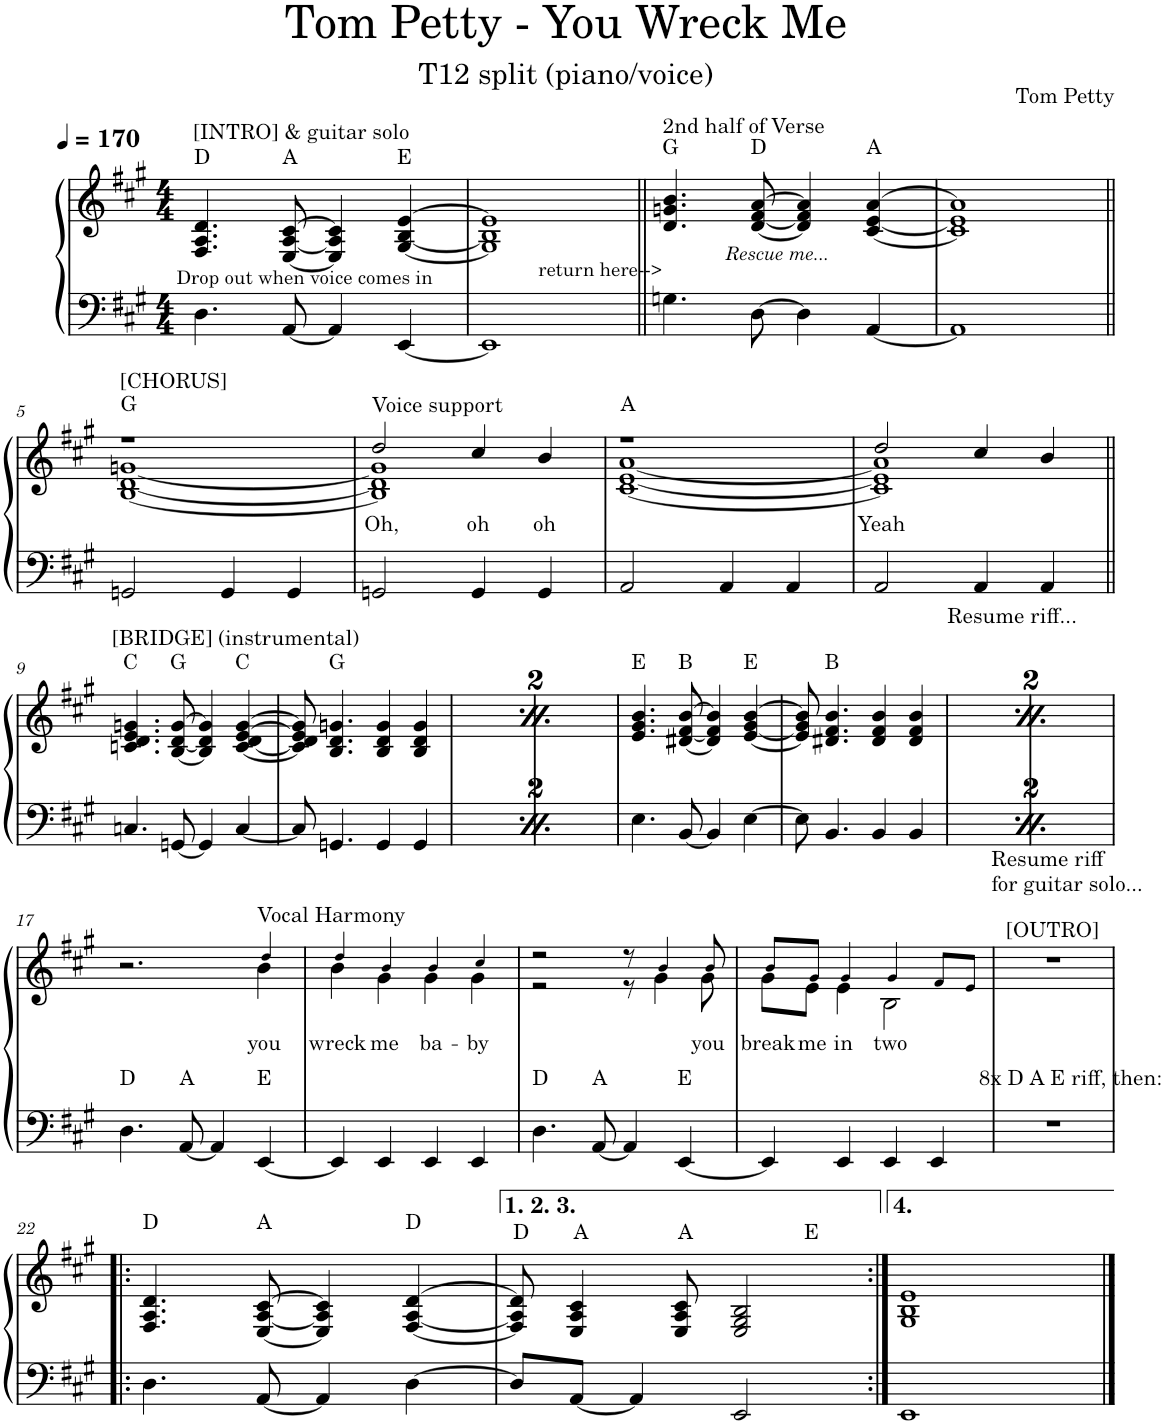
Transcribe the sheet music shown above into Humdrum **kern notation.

**kern	**kern	**text	**harte
*part1	*part1	*part1	*part1
*staff2	*staff1	*staff1	*
*I"Piano	*	*	*
*I'Pno.	*	*	*
*clefF4	*clefG2	*	*
*k[f#c#g#]	*k[f#c#g#]	*	*
*M4/4	*M4/4	*	*
*MM170	*MM170	*	*
=1	=1	=1	=1
!	!LO:TX:b:t=Drop out when voice comes in	!	!
!	!LO:TX:a:t=[INTRO] & guitar solo	!	!
4.D\	4.F#/ 4.A/ 4.d/	.	D:maj
[8AA/	[8E/ [8A/ [8c#/	.	A:maj
4AA/]	4E/] 4A/] 4c#/]	.	.
[4EE/	[4G#/ [4B/ [4e/	.	E:maj
=2	=2	=2	=2
1EE]	1G#] 1B] 1e]	.	.
=3||	=3||	=3||	=3||
!	!LO:TX:a:t=2nd half of Verse	!	!
!	!LO:TX:b:t=return here-->	!	!
4.Gn\	4.d/ 4.gn/ 4.b/	.	G:maj
!	!LO:TX:b:i:t=Rescue me...	!	!
[8D\	[8d/ [8f#/ [8a/	.	D:maj
4D\]	4d/] 4f#/] 4a/]	.	.
[4AA/	[4c#/ [4e/ [4a/	.	A:maj
=4	=4	=4	=4
1AA]	1c#] 1e] 1a]	.	.
!!LO:LB:g=z
=5||	=5||	=5||	=5||
*	*^	*	*
!	!LO:TX:a:t=[CHORUS]	!	!	!
2GGn/	1r	[1B [1d [1gn	.	G:maj
4GG/	.	.	.	.
4GG/	.	.	.	.
=6	=6	=6	=6	=6
!	!LO:TX:a:t=Voice support	!	!	!
!	!	!	!LO:LY:b	!
2GGn/	2dd/	1B] 1d] 1g]	Oh,	.
!	!	!	!LO:LY:b	!
4GG/	4cc#/	.	oh	.
!	!	!	!LO:LY:b	!
4GG/	4b/	.	oh	.
=7	=7	=7	=7	=7
2AA/	1r	[1c# [1e [1a	.	A:maj
4AA/	.	.	.	.
4AA/	.	.	.	.
=8	=8	=8	=8	=8
!	!	!	!LO:LY:b	!
2AA/	2dd/	1c#] 1e] 1a]	Yeah	.
4AA/	4cc#/	.	.	.
!LO:TX:b:t=Resume riff...	!	!	!	!
4AA/	4b/	.	.	.
*	*v	*v	*	*
!!LO:LB:g=z
=9||	=9||	=9||	=9||
!	!LO:TX:a:t=[BRIDGE] (instrumental)	!	!
4.Cn/	4.cn/ 4.d/ 4.e/ 4.gn/	.	C:maj
[8GGn/	[8B/ [8d/ [8g/	.	G:maj
4GG/]	4B/] 4d/] 4g/]	.	.
[4C/	[4c/ [4d/ [4e/ [4g/	.	C:maj
=10	=10	=10	=10
8C/]	8c/] 8d/] 8e/] 8g/]	.	.
4.GGn/	4.B/ 4.d/ 4.gn/	.	G:maj
4GG/	4B/ 4d/ 4g/	.	.
4GG/	4B/ 4d/ 4g/	.	.
=11	=11	=11	=11
!	!LO:TX:a:t=[BRIDGE] (instrumental)	!	!
4.Cn/	4.cn/ 4.d/ 4.e/ 4.gn/	.	C:maj
[8GGn/	[8B/ [8d/ [8g/	.	G:maj
4GG/]	4B/] 4d/] 4g/]	.	.
[4C/	[4c/ [4d/ [4e/ [4g/	.	C:maj
=12	=12	=12	=12
8C/]	8c/] 8d/] 8e/] 8g/]	.	.
4.GGn/	4.B/ 4.d/ 4.gn/	.	G:maj
4GG/	4B/ 4d/ 4g/	.	.
4GG/	4B/ 4d/ 4g/	.	.
=13	=13	=13	=13
4.E\	4.e/ 4.g#/ 4.b/	.	E:maj
[8BB/	[8d#X/ [8f#/ [8b/	.	B:maj
4BB/]	4d#/] 4f#/] 4b/]	.	.
[4E\	[4e/ [4g#/ [4b/	.	E:maj
=14	=14	=14	=14
8E\]	8e/] 8g#/] 8b/]	.	.
4.BB/	4.d#X/ 4.f#/ 4.b/	.	B:maj
4BB/	4d#/ 4f#/ 4b/	.	.
4BB/	4d#/ 4f#/ 4b/	.	.
=15	=15	=15	=15
4.E\	4.e/ 4.g#/ 4.b/	.	E:maj
[8BB/	[8d#X/ [8f#/ [8b/	.	B:maj
4BB/]	4d#/] 4f#/] 4b/]	.	.
[4E\	[4e/ [4g#/ [4b/	.	E:maj
=16	=16	=16	=16
8E\]	8e/] 8g#/] 8b/]	.	.
4.BB/	4.d#X/ 4.f#/ 4.b/	.	B:maj
4BB/	4d#/ 4f#/ 4b/	.	.
4BB/	4d#/ 4f#/ 4b/	.	.
!!LO:LB:g=z
=17	=17	=17	=17
*	*^	*	*
*	*	*^	*	*
4.D\	2.r	2.ryy	4.ryy	.	D:maj
[8AA/	.	.	2ryy	.	A:maj
4AA/]	.	.	.	.	.
!	!LO:TX:a:t=Vocal Harmony	!	!	!	!
!	!	!	!	!LO:LY:b	!
[4EE/	4dd!/	4b\	.	you	E:maj
.	.	.	8ryy	.	.
=18	=18	=18	=18	=18	=18
!	!	!	!	!LO:LY:b	!
*	*	*v	*v	*	*
4EE/]	4dd!/	4b\	wreck	.
!	!	!	!LO:LY:b	!
4EE/	4b!/	4g#\	me	.
!	!	!	!LO:LY:b	!
4EE/	4b!/	4g#\	ba-	.
!	!	!	!LO:LY:b	!
4EE/	4cc#!/	4g#\	-by	.
=19	=19	=19	=19	=19
*	*^	*^	*	*
4.D\	2r	2r	4.ryy	2.ryy	.	D:maj
[8AA/	.	.	2ryy	.	.	A:maj
4AA/]	8r	8r	.	.	.	.
.	4b!/	4g#\	.	.	.	.
[4EE/	.	.	.	4ryy	.	E:maj
!	!	!	!	!	!LO:LY:b	!
.	8b!/	8g#\	8ryy	.	you	.
=20	=20	=20	=20	=20	=20	=20
!	!	!	!	!	!LO:LY:b	!
*	*	*v	*v	*v	*	*
4EE/]	8b!/L	8g#\L	break	.
!	!	!	!LO:LY:b	!
.	8g#!/J	8e\J	me	.
!	!	!	!LO:LY:b	!
4EE/	4g#!/	4e\	in	.
!	!	!	!LO:LY:b	!
4EE/	4g#!/	2B\	two	.
4EE/	8f#!/L	.	.	.
.	8e!/J	.	.	.
*	*v	*v	*	*
=21	=21	=21	=21
!	!LO:TX:a:t=[OUTRO]	!	!
!LO:TX:a:t=8x D A E riff, then&colon;	!	!	!
1r	1r	.	.
!!LO:LB:g=z
=22!|:	=22!|:	=22!|:	=22!|:
4.D\	4.F#/ 4.A/ 4.d/	.	D:maj
[8AA/	[8E/ [8A/ [8c#/	.	A:maj
4AA/]	4E/] 4A/] 4c#/]	.	.
[4D\	[4F#/ [4A/ [4d/	.	D:maj
=23	=23	=23	=23
*	*^	*	*
8D/L]	8F#/] 8A/] 8d/]	2.ryy	.	D:maj
[8AA/J	4E/ 4A/ 4c#/	.	.	A:maj
4AA/]	.	.	.	.
.	8E/ 8A/ 8c#/	.	.	A:maj
2EE/	2E/ 2G#/ 2B/	.	.	.
.	.	4ryy	.	E:maj
*	*v	*v	*	*
=24:|!	=24:|!	=24:|!	=24:|!
1EE	1G# 1B 1e	.	.
==	==	==	==
*-	*-	*-	*-
